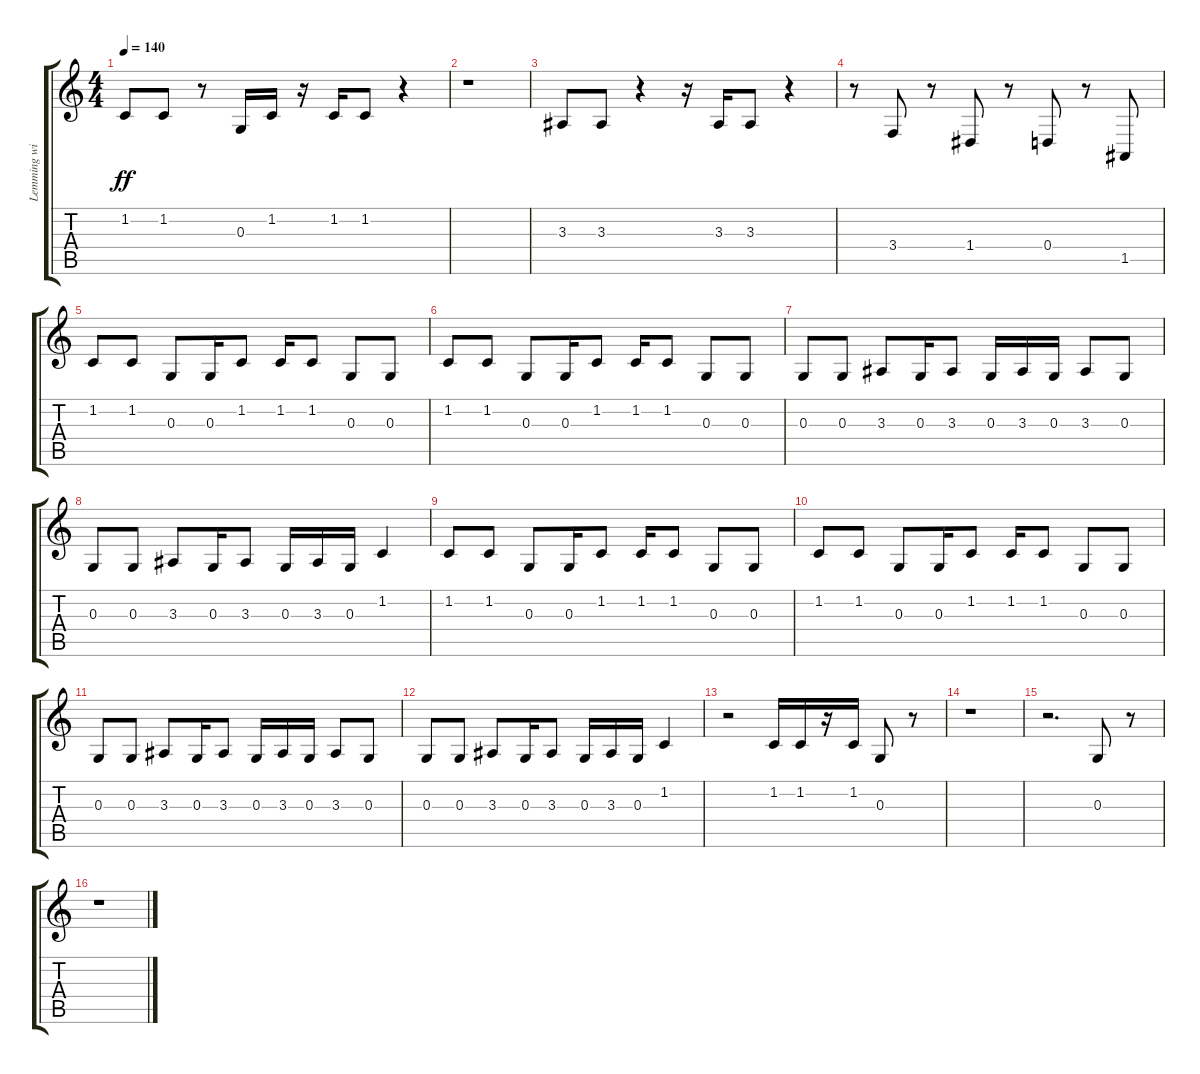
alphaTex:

\track ("Lemming with Keyboard / Guitar 3" "Lemming wi") {instrument drawbarorgan}
\staff {score tabs}
\tuning (E4 B3 G3 D3 A2 E2) {hide}
\ts (4 4)
\tempo 140
\clef g2
\ks c
1.2.8{dy ff} 1.2.8 r.8 0.3.16 1.2.16 r.16 1.2.16 1.2.8 r.4 |
r.1 |
3.3.8 3.3.8 r.4 r.16 3.3.16 3.3.8 r.4 |
r.8 3.4.8 r.8 1.4.8 r.8 0.4.8 r.8 1.5.8 |
1.2.8 1.2.8 0.3.8 0.3.16 1.2.8 1.2.16 1.2.8 0.3.8 0.3.8 |
1.2.8 1.2.8 0.3.8 0.3.16 1.2.8 1.2.16 1.2.8 0.3.8 0.3.8 |
0.3.8 0.3.8 3.3.8 0.3.16 3.3.8 0.3.16 3.3.16 0.3.16 3.3.8 0.3.8 |
0.3.8 0.3.8 3.3.8 0.3.16 3.3.8 0.3.16 3.3.16 0.3.16 1.2.4 |
1.2.8 1.2.8 0.3.8 0.3.16 1.2.8 1.2.16 1.2.8 0.3.8 0.3.8 |
1.2.8 1.2.8 0.3.8 0.3.16 1.2.8 1.2.16 1.2.8 0.3.8 0.3.8 |
0.3.8 0.3.8 3.3.8 0.3.16 3.3.8 0.3.16 3.3.16 0.3.16 3.3.8 0.3.8 |
0.3.8 0.3.8 3.3.8 0.3.16 3.3.8 0.3.16 3.3.16 0.3.16 1.2.4 |
r.2 1.2.16 1.2.16 r.16 1.2.16 0.3.8 r.8 |
r.1 |
r.2{d} 0.3.8 r.8 |
r.1
